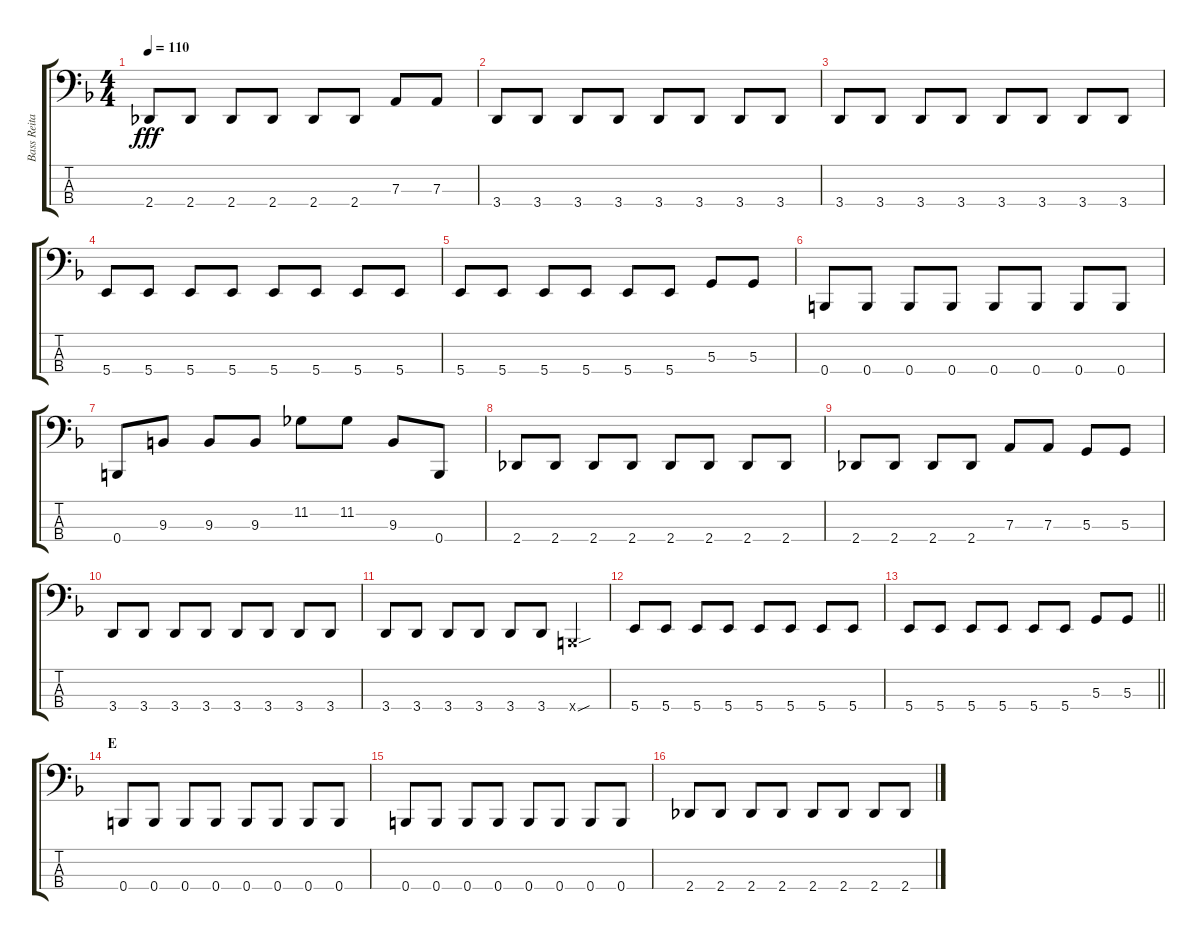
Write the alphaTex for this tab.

\track ("Bass Reita" "Bass Reita") {instrument electricbasspick}
\staff {score tabs}
\tuning (C2 G1 D1 B0) {hide}
\ts (4 4)
\tempo 110
\clef f4
\ks f
2.4.8{dy fff} 2.4.8 2.4.8 2.4.8 2.4.8 2.4.8 7.3.8 7.3.8 |
3.4.8 3.4.8 3.4.8 3.4.8 3.4.8 3.4.8 3.4.8 3.4.8 |
3.4.8 3.4.8 3.4.8 3.4.8 3.4.8 3.4.8 3.4.8 3.4.8 |
5.4.8 5.4.8 5.4.8 5.4.8 5.4.8 5.4.8 5.4.8 5.4.8 |
5.4.8 5.4.8 5.4.8 5.4.8 5.4.8 5.4.8 5.3.8 5.3.8 |
0.4.8 0.4.8 0.4.8 0.4.8 0.4.8 0.4.8 0.4.8 0.4.8 |
0.4.8 9.3.8 9.3.8 9.3.8 11.2.8 11.2.8 9.3.8 0.4.8 |
2.4.8 2.4.8 2.4.8 2.4.8 2.4.8 2.4.8 2.4.8 2.4.8 |
2.4.8 2.4.8 2.4.8 2.4.8 7.3.8 7.3.8 5.3.8 5.3.8 |
3.4.8 3.4.8 3.4.8 3.4.8 3.4.8 3.4.8 3.4.8 3.4.8 |
3.4.8 3.4.8 3.4.8 3.4.8 3.4.8 3.4.8 0.4{sou x}.4 |
5.4.8 5.4.8 5.4.8 5.4.8 5.4.8 5.4.8 5.4.8 5.4.8 |
\barLineRight lightlight
5.4.8 5.4.8 5.4.8 5.4.8 5.4.8 5.4.8 5.3.8 5.3.8 |
\section ("" "E")
0.4.8 0.4.8 0.4.8 0.4.8 0.4.8 0.4.8 0.4.8 0.4.8 |
0.4.8 0.4.8 0.4.8 0.4.8 0.4.8 0.4.8 0.4.8 0.4.8 |
2.4.8 2.4.8 2.4.8 2.4.8 2.4.8 2.4.8 2.4.8 2.4.8
